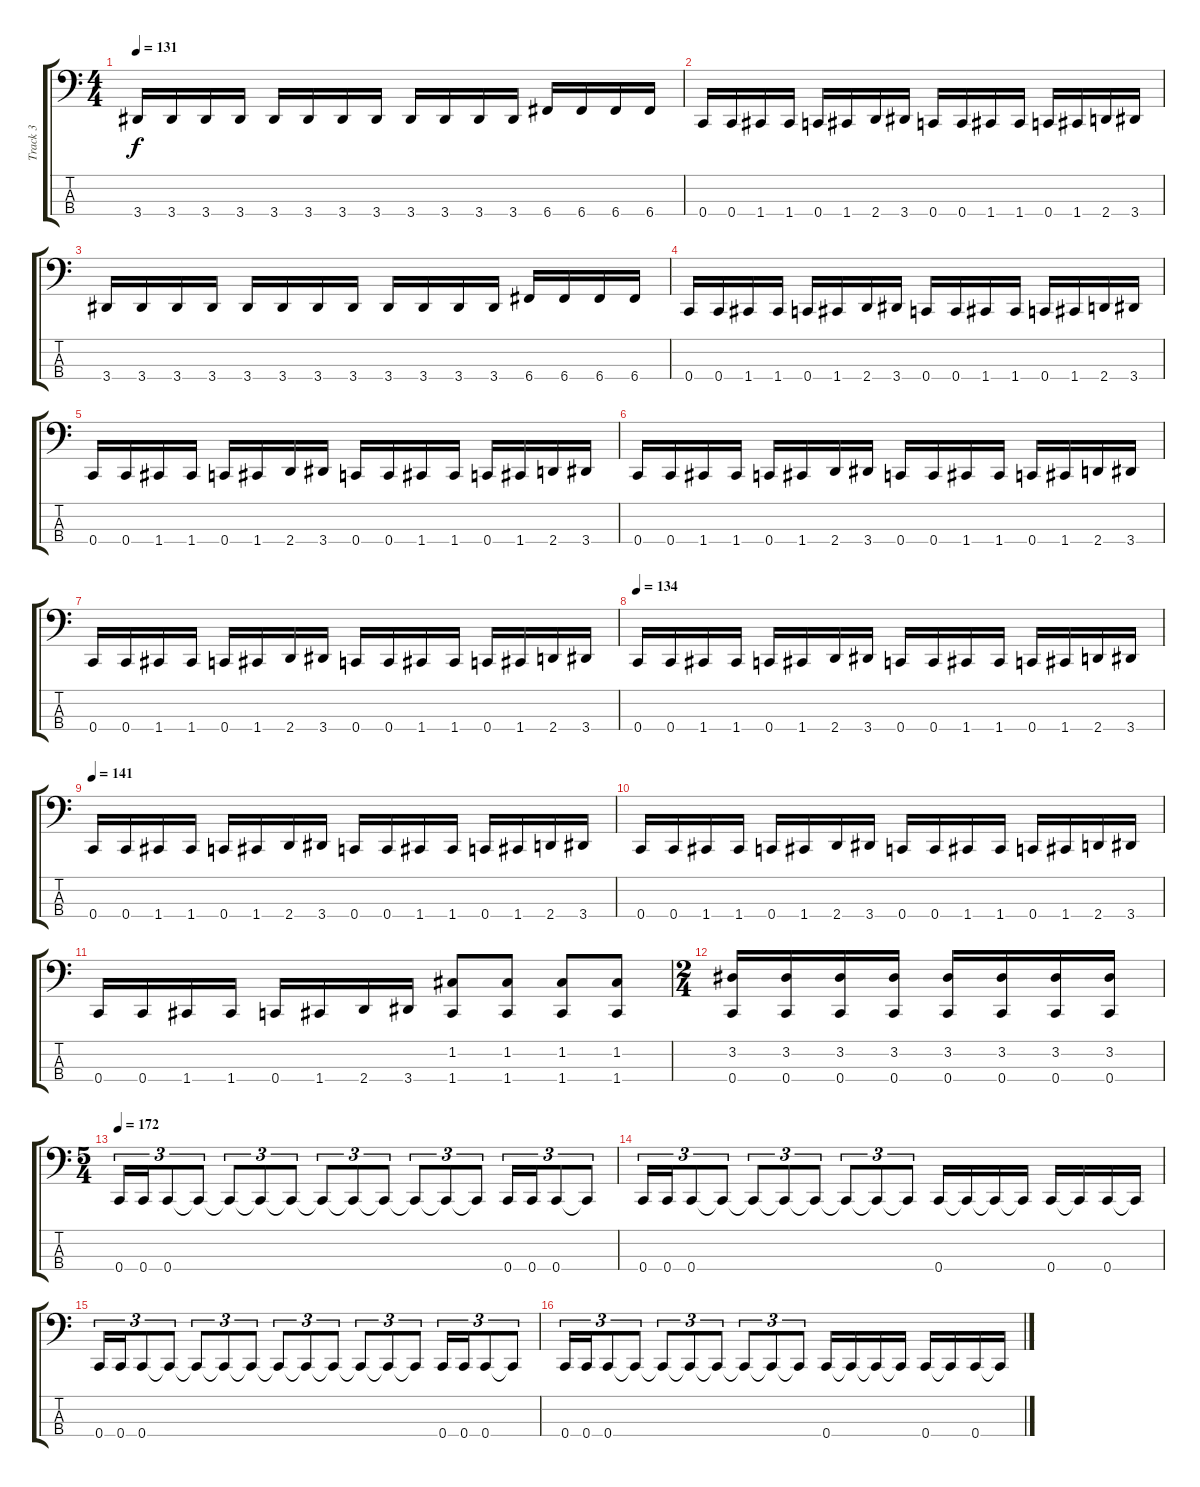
\track ("Track 3" "Track 3") {instrument electricbasspick}
\staff {score tabs}
\tuning (F2 C2 G1 C1) {hide}
\ts (4 4)
\tempo 131
\clef f4
\ks c
3.4.16{dy f} 3.4.16 3.4.16 3.4.16 3.4.16 3.4.16 3.4.16 3.4.16 3.4.16 3.4.16 3.4.16 3.4.16 6.4.16 6.4.16 6.4.16 6.4.16 |
0.4.16 0.4.16 1.4.16 1.4.16 0.4.16 1.4.16 2.4.16 3.4.16 0.4.16 0.4.16 1.4.16 1.4.16 0.4.16 1.4.16 2.4.16 3.4.16 |
3.4.16 3.4.16 3.4.16 3.4.16 3.4.16 3.4.16 3.4.16 3.4.16 3.4.16 3.4.16 3.4.16 3.4.16 6.4.16 6.4.16 6.4.16 6.4.16 |
0.4.16 0.4.16 1.4.16 1.4.16 0.4.16 1.4.16 2.4.16 3.4.16 0.4.16 0.4.16 1.4.16 1.4.16 0.4.16 1.4.16 2.4.16 3.4.16 |
0.4.16 0.4.16 1.4.16 1.4.16 0.4.16 1.4.16 2.4.16 3.4.16 0.4.16 0.4.16 1.4.16 1.4.16 0.4.16 1.4.16 2.4.16 3.4.16 |
0.4.16 0.4.16 1.4.16 1.4.16 0.4.16 1.4.16 2.4.16 3.4.16 0.4.16 0.4.16 1.4.16 1.4.16 0.4.16 1.4.16 2.4.16 3.4.16 |
0.4.16 0.4.16 1.4.16 1.4.16 0.4.16 1.4.16 2.4.16 3.4.16 0.4.16 0.4.16 1.4.16 1.4.16 0.4.16 1.4.16 2.4.16 3.4.16 |
\tempo 134
0.4.16 0.4.16 1.4.16 1.4.16 0.4.16 1.4.16 2.4.16 3.4.16 0.4.16 0.4.16 1.4.16 1.4.16 0.4.16 1.4.16 2.4.16 3.4.16 |
\tempo 141
0.4.16 0.4.16 1.4.16 1.4.16 0.4.16 1.4.16 2.4.16 3.4.16 0.4.16 0.4.16 1.4.16 1.4.16 0.4.16 1.4.16 2.4.16 3.4.16 |
0.4.16 0.4.16 1.4.16 1.4.16 0.4.16 1.4.16 2.4.16 3.4.16 0.4.16 0.4.16 1.4.16 1.4.16 0.4.16 1.4.16 2.4.16 3.4.16 |
0.4.16 0.4.16 1.4.16 1.4.16 0.4.16 1.4.16 2.4.16 3.4.16 (1.2 1.4).8 (1.2 1.4).8 (1.2 1.4).8 (1.2 1.4).8 |
\ts (2 4)
(3.2 0.4).16 (3.2 0.4).16 (3.2 0.4).16 (3.2 0.4).16 (3.2 0.4).16 (3.2 0.4).16 (3.2 0.4).16 (3.2 0.4).16 |
\ts (5 4)
\tempo 172
0.4.16{tu (3 2)} 0.4.16{tu (3 2)} 0.4.8{tu (3 2)} 0.4{t}.8{tu (3 2)} 0.4{t}.8{tu (3 2)} 0.4{t}.8{tu (3 2)} 0.4{t}.8{tu (3 2)} 0.4{t}.8{tu (3 2)} 0.4{t}.8{tu (3 2)} 0.4{t}.8{tu (3 2)} 0.4{t}.8{tu (3 2)} 0.4{t}.8{tu (3 2)} 0.4{t}.8{tu (3 2)} 0.4.16{tu (3 2)} 0.4.16{tu (3 2)} 0.4.8{tu (3 2)} 0.4{t}.8{tu (3 2)} |
0.4.16{tu (3 2)} 0.4.16{tu (3 2)} 0.4.8{tu (3 2)} 0.4{t}.8{tu (3 2)} 0.4{t}.8{tu (3 2)} 0.4{t}.8{tu (3 2)} 0.4{t}.8{tu (3 2)} 0.4{t}.8{tu (3 2)} 0.4{t}.8{tu (3 2)} 0.4{t}.8{tu (3 2)} 0.4.16 0.4{t}.16 0.4{t}.16 0.4{t}.16 0.4.16 0.4{t}.16 0.4.16 0.4{t}.16 |
0.4.16{tu (3 2)} 0.4.16{tu (3 2)} 0.4.8{tu (3 2)} 0.4{t}.8{tu (3 2)} 0.4{t}.8{tu (3 2)} 0.4{t}.8{tu (3 2)} 0.4{t}.8{tu (3 2)} 0.4{t}.8{tu (3 2)} 0.4{t}.8{tu (3 2)} 0.4{t}.8{tu (3 2)} 0.4{t}.8{tu (3 2)} 0.4{t}.8{tu (3 2)} 0.4{t}.8{tu (3 2)} 0.4.16{tu (3 2)} 0.4.16{tu (3 2)} 0.4.8{tu (3 2)} 0.4{t}.8{tu (3 2)} |
0.4.16{tu (3 2)} 0.4.16{tu (3 2)} 0.4.8{tu (3 2)} 0.4{t}.8{tu (3 2)} 0.4{t}.8{tu (3 2)} 0.4{t}.8{tu (3 2)} 0.4{t}.8{tu (3 2)} 0.4{t}.8{tu (3 2)} 0.4{t}.8{tu (3 2)} 0.4{t}.8{tu (3 2)} 0.4.16 0.4{t}.16 0.4{t}.16 0.4{t}.16 0.4.16 0.4{t}.16 0.4.16 0.4{t}.16
